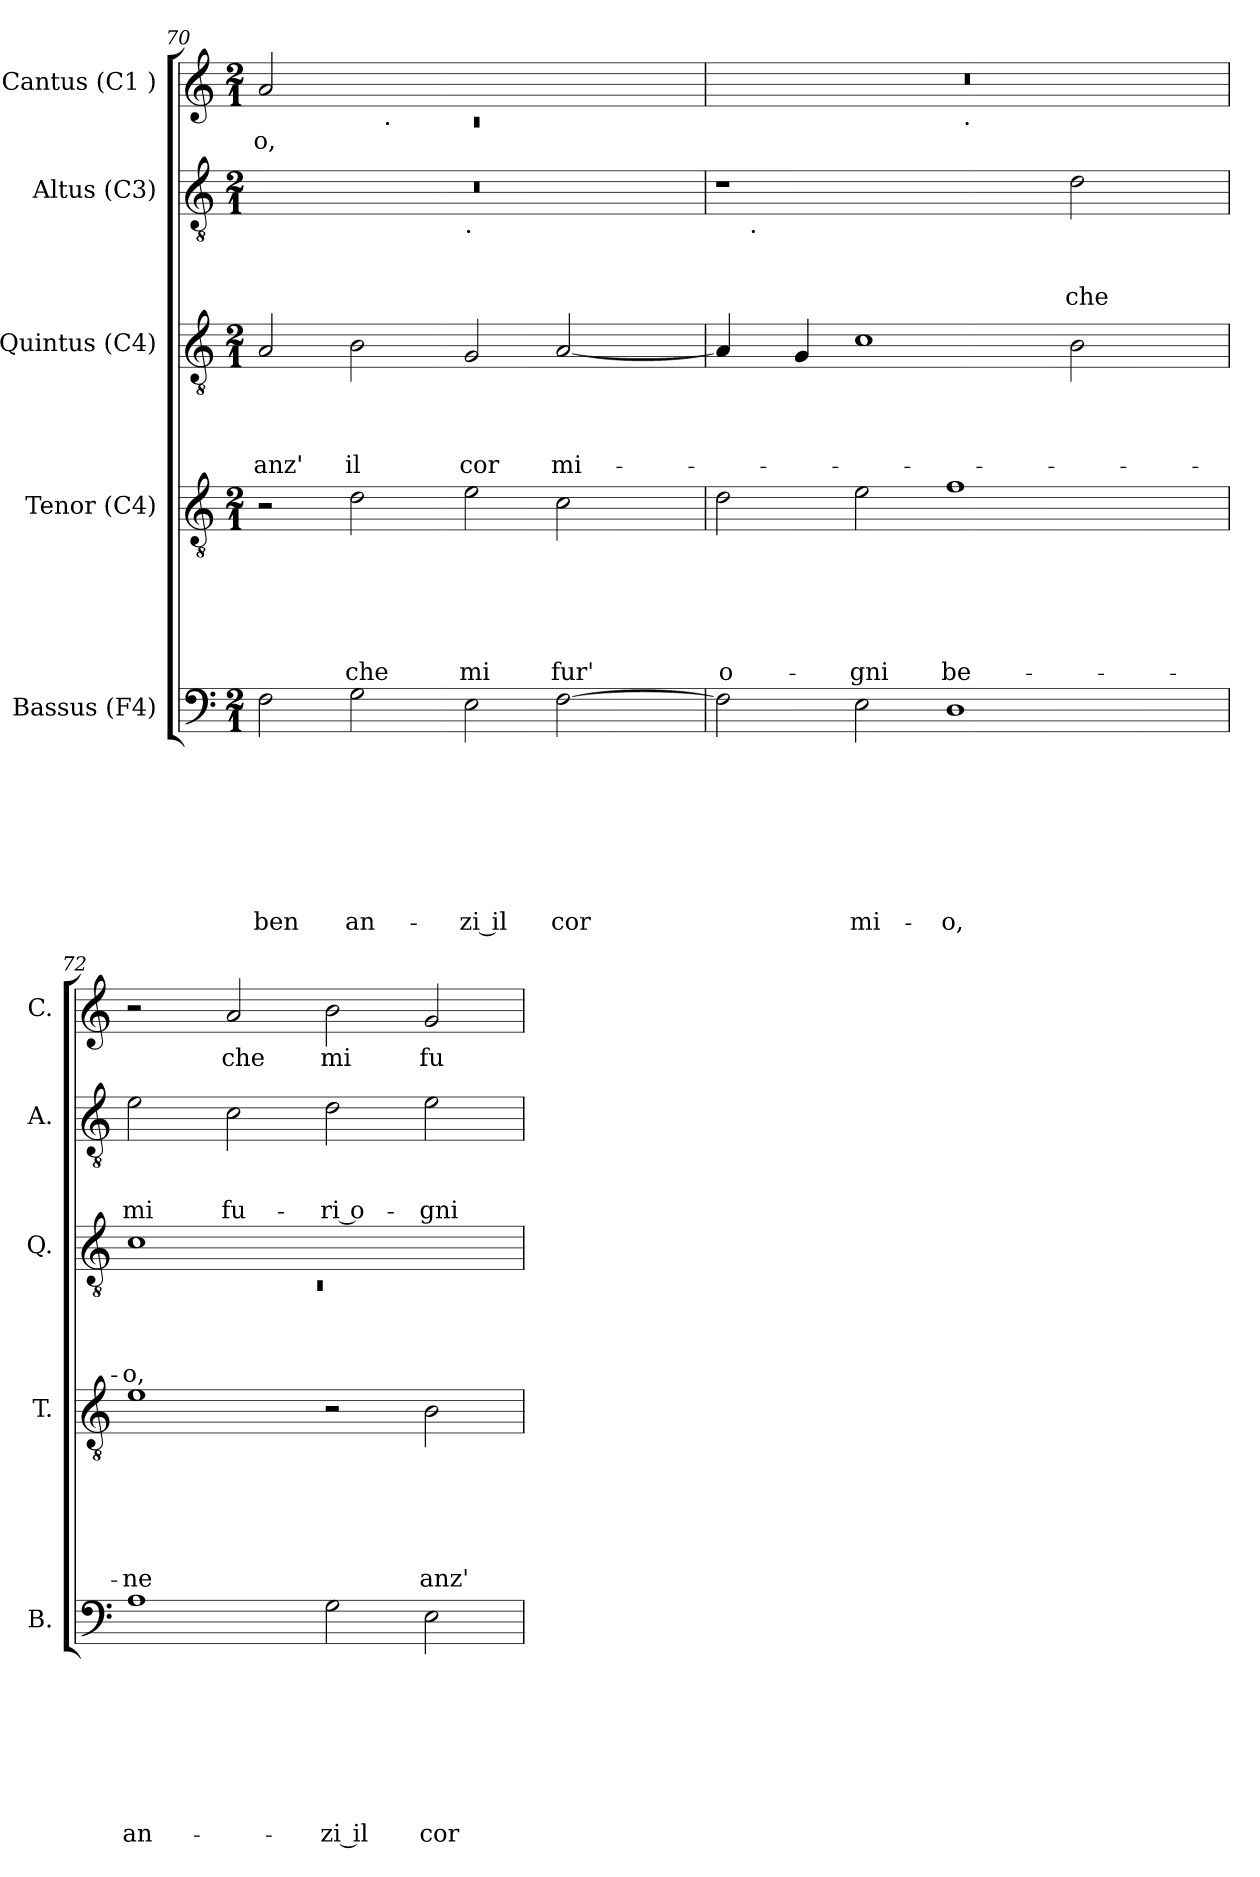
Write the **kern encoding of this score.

**kern	**text	**text	**text	**text	**text	**text	**text	**text	**kern	**text	**text	**text	**text	**text	**text	**kern	**text	**text	**text	**text	**kern	**text	**text	**text	**kern	**text
*part5	*part5	*part5	*part5	*part5	*part5	*part5	*part5	*part5	*part4	*part4	*part4	*part4	*part4	*part4	*part4	*part3	*part3	*part3	*part3	*part3	*part2	*part2	*part2	*part2	*part1	*part1
*staff5	*staff5	*staff5	*staff5	*staff5	*staff5	*staff5	*staff5	*staff5	*staff4	*staff4	*staff4	*staff4	*staff4	*staff4	*staff4	*staff3	*staff3	*staff3	*staff3	*staff3	*staff2	*staff2	*staff2	*staff2	*staff1	*staff1
*I"Bassus (F4)	*	*	*	*	*	*	*	*	*I"Tenor (C4)	*	*	*	*	*	*	*I"Quintus (C4)	*	*	*	*	*I"Altus (C3)	*	*	*	*I"Cantus (C1 )	*
*I'B.	*	*	*	*	*	*	*	*	*I'T.	*	*	*	*	*	*	*I'Q.	*	*	*	*	*I'A.	*	*	*	*I'C.	*
*clefF4	*	*	*	*	*	*	*	*	*clefGv2	*	*	*	*	*	*	*clefGv2	*	*	*	*	*clefGv2	*	*	*	*clefG2	*
*k[]	*	*	*	*	*	*	*	*	*k[]	*	*	*	*	*	*	*k[]	*	*	*	*	*k[]	*	*	*	*k[]	*
*C:	*	*	*	*	*	*	*	*	*C:	*	*	*	*	*	*	*C:	*	*	*	*	*C:	*	*	*	*C:	*
*M2/1	*	*	*	*	*	*	*	*	*M2/1	*	*	*	*	*	*	*M2/1	*	*	*	*	*M2/1	*	*	*	*M2/1	*
=70	=70	=70	=70	=70	=70	=70	=70	=70	=70	=70	=70	=70	=70	=70	=70	=70	=70	=70	=70	=70	=70	=70	=70	=70	=70	=70
*	*	*	*	*	*	*	*	*	*	*	*	*	*	*	*	*	*	*	*	*	*	*	*	*	*^	*
!	!	!	!	!	!	!	!	!LO:LY:b	!	!	!	!	!	!	!	!	!	!	!	!LO:LY:b	!	!	!	!	!	!LO:N:vis=1	!LO:LY:b
*	*	*	*	*	*	*	*	*	*	*	*	*	*	*	*	*	*	*	*	*	*^	*	*	*	*	*	*
2F\	.	.	.	.	.	.	.	ben	2r	.	.	.	.	.	.	2A/	.	.	.	anz'	0r	1ryy	.	.	.	2a/	0rc	-o,
!	!	!	!	!	!	!	!	!LO:LY:b	!	!	!	!	!	!	!LO:LY:b	!	!	!	!	!LO:LY:b	!	!	!	!	!	!	!	!
2G\	.	.	.	.	.	.	.	an-	2d\	.	.	.	.	.	che	2B\	.	.	.	il	.	.	.	.	.	16.ryy	.	.
!	!	!	!	!	!	!	!	!	!	!	!	!	!	!	!	!	!	!	!	!	!	!	!	!	!	!LO:TX:b:t=.	!	!
.	.	.	.	.	.	.	.	.	.	.	.	.	.	.	.	.	.	.	.	.	.	.	.	.	.	1ryy	.	.
!	!	!	!	!	!	!	!	!	!	!	!	!	!	!	!	!	!	!	!	!	!	!LO:TX:b:t=.	!	!	!	!	!	!
!	!	!	!	!	!	!	!	!LO:LY:b:rj	!	!	!	!	!	!	!LO:LY:b	!	!	!	!	!LO:LY:b	!	!	!	!	!	!	!	!
2E\	.	.	.	.	.	.	.	-zi il	2e\	.	.	.	.	.	mi	2G/	.	.	.	cor	.	1ryy	.	.	.	.	.	.
!	!	!	!	!	!	!	!	!LO:LY:b	!	!	!	!	!	!	!LO:LY:b	!	!	!	!	!LO:LY:b	!	!	!	!	!	!	!	!
[<2F\	.	.	.	.	.	.	.	cor	2c\	.	.	.	.	.	fur'	[<2A/	.	.	.	mi-	.	.	.	.	.	.	.	.
.	.	.	.	.	.	.	.	.	.	.	.	.	.	.	.	.	.	.	.	.	.	.	.	.	.	4ryy	.	.
.	.	.	.	.	.	.	.	.	.	.	.	.	.	.	.	.	.	.	.	.	.	.	.	.	.	8ryy	.	.
.	.	.	.	.	.	.	.	.	.	.	.	.	.	.	.	.	.	.	.	.	.	.	.	.	.	32ryy	.	.
!!LO:LB:g=z	!!
=71	=71	=71	=71	=71	=71	=71	=71	=71	=71	=71	=71	=71	=71	=71	=71	=71	=71	=71	=71	=71	=71	=71	=71	=71	=71	=71	=71	=71
!	!	!	!	!	!	!	!	!	!	!	!	!	!	!	!LO:LY:b	!	!	!	!	!	!	!	!	!	!	!	!	!
2F\]	.	.	.	.	.	.	.	.	2d\	.	.	.	.	.	o-	4A/]	.	.	.	.	1r	16.ryy	.	.	.	0r	1ryy	.
!	!	!	!	!	!	!	!	!	!	!	!	!	!	!	!	!	!	!	!	!	!	!LO:TX:b:t=.	!	!	!	!	!	!
.	.	.	.	.	.	.	.	.	.	.	.	.	.	.	.	.	.	.	.	.	.	1ryy	.	.	.	.	.	.
.	.	.	.	.	.	.	.	.	.	.	.	.	.	.	.	4G/	.	.	.	.	.	.	.	.	.	.	.	.
!	!	!	!	!	!	!	!	!LO:LY:b	!	!	!	!	!	!	!LO:LY:b	!	!	!	!	!	!	!	!	!	!	!	!	!
2E\	.	.	.	.	.	.	.	mi-	2e\	.	.	.	.	.	-gni	1c	.	.	.	.	.	.	.	.	.	.	.	.
!	!	!	!	!	!	!	!	!LO:LY:b	!	!	!	!	!	!	!LO:LY:b	!	!	!	!	!	!	!	!	!	!	!	!	!
1D	.	.	.	.	.	.	.	-o,	1f	.	.	.	.	.	be-	.	.	.	.	.	2ryy	.	.	.	.	.	32ryy	.
!	!	!	!	!	!	!	!	!	!	!	!	!	!	!	!	!	!	!	!	!	!	!	!	!	!	!	!LO:TX:b:t=.	!
.	.	.	.	.	.	.	.	.	.	.	.	.	.	.	.	.	.	.	.	.	.	.	.	.	.	.	2ryy	.
.	.	.	.	.	.	.	.	.	.	.	.	.	.	.	.	.	.	.	.	.	.	2ryy	.	.	.	.	.	.
!	!	!	!	!	!	!	!	!	!	!	!	!	!	!	!	!	!	!	!	!	!	!	!	!	!LO:LY:b	!	!	!
.	.	.	.	.	.	.	.	.	.	.	.	.	.	.	.	2B\	.	.	.	.	2d\	.	.	.	che	.	.	.
.	.	.	.	.	.	.	.	.	.	.	.	.	.	.	.	.	.	.	.	.	.	.	.	.	.	.	4...ryy	.
.	.	.	.	.	.	.	.	.	.	.	.	.	.	.	.	.	.	.	.	.	.	4ryy	.	.	.	.	.	.
.	.	.	.	.	.	.	.	.	.	.	.	.	.	.	.	.	.	.	.	.	.	8ryy	.	.	.	.	.	.
.	.	.	.	.	.	.	.	.	.	.	.	.	.	.	.	.	.	.	.	.	.	32ryy	.	.	.	.	.	.
=72	=72	=72	=72	=72	=72	=72	=72	=72	=72	=72	=72	=72	=72	=72	=72	=72	=72	=72	=72	=72	=72	=72	=72	=72	=72	=72	=72	=72
*	*	*	*	*	*	*	*	*	*	*	*	*	*	*	*	*^	*	*	*	*	*	*	*	*	*	*	*	*
!	!	!	!	!	!	!	!	!LO:LY:b	!	!	!	!	!	!	!LO:LY:b	!	!LO:N:vis=1	!	!	!	!LO:LY:b	!	!	!	!	!LO:LY:b	!	!	!
*	*	*	*	*	*	*	*	*	*	*	*	*	*	*	*	*	*	*	*	*	*	*v	*v	*	*	*	*	*	*
*	*	*	*	*	*	*	*	*	*	*	*	*	*	*	*	*	*	*	*	*	*	*	*	*	*	*v	*v	*
1A	.	.	.	.	.	.	.	an-	1e	.	.	.	.	.	-ne	1c	0rC	.	.	.	-o,	2e\	.	.	mi	2r	.
!	!	!	!	!	!	!	!	!	!	!	!	!	!	!	!	!	!	!	!	!	!	!	!	!	!LO:LY:b	!	!LO:LY:b
.	.	.	.	.	.	.	.	.	.	.	.	.	.	.	.	.	.	.	.	.	.	2c\	.	.	fu-	2a/	che
!	!	!	!	!	!	!	!	!LO:LY:b:rj	!	!	!	!	!	!	!	!	!	!	!	!	!	!	!	!	!LO:LY:b:rj	!	!LO:LY:b
2G\	.	.	.	.	.	.	.	-zi il	2r	.	.	.	.	.	.	1ryy	.	.	.	.	.	2d\	.	.	-ri o-	2b\	mi
!	!	!	!	!	!	!	!	!LO:LY:b	!	!	!	!	!	!	!LO:LY:b	!	!	!	!	!	!	!	!	!	!LO:LY:b	!	!LO:LY:b
2E\	.	.	.	.	.	.	.	cor	2B\	.	.	.	.	.	anz'	.	.	.	.	.	.	2e\	.	.	-gni	2g/	fu-
*	*	*	*	*	*	*	*	*	*	*	*	*	*	*	*	*v	*v	*	*	*	*	*	*	*	*	*	*
=	=	=	=	=	=	=	=	=	=	=	=	=	=	=	=	=	=	=	=	=	=	=	=	=	=	=
*-	*-	*-	*-	*-	*-	*-	*-	*-	*-	*-	*-	*-	*-	*-	*-	*-	*-	*-	*-	*-	*-	*-	*-	*-	*-	*-
